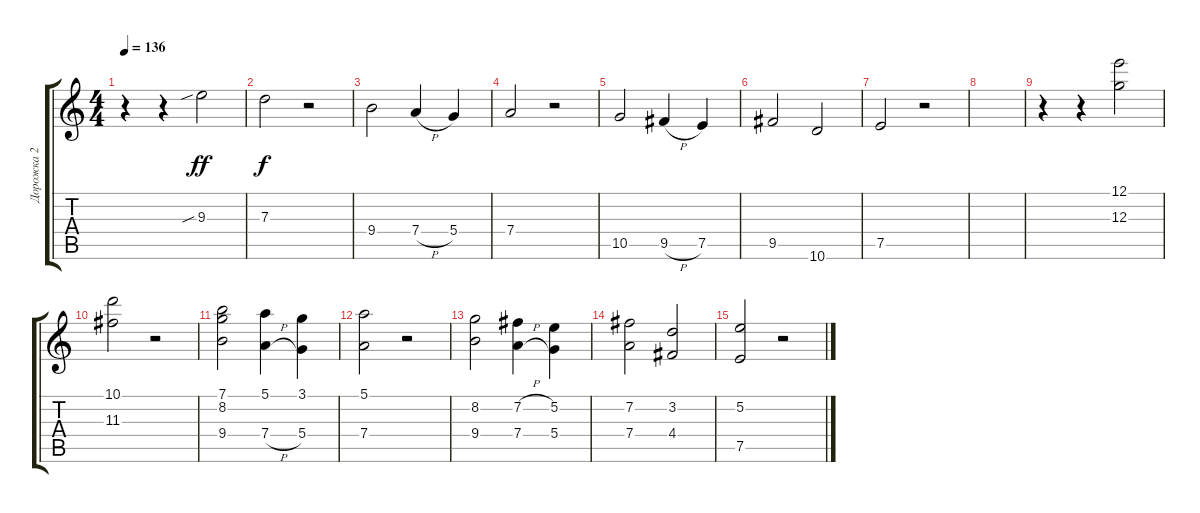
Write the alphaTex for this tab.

\track ("Дорожка 2" "Дорожка 2") {instrument acousticguitarsteel}
\staff {score tabs}
\tuning (E4 B3 G3 D3 A2 E2) {hide}
\ts (4 4)
\tempo 136
\clef g2
\ks c
r.4{dy ff instrument acousticguitarsteel} r.4 9.3{sib}.2 |
7.3.2{dy f} r.2 |
9.4.2 7.4{h}.4 5.4.4 |
7.4.2 r.2 |
10.5.2 9.5{h}.4 7.5.4 |
9.5.2 10.6.2 |
7.5.2 r.2 |
|
r.4 r.4 (12.1 12.3).2 |
(10.1 11.3).2 r.2 |
(7.1 8.2 9.4).2 (5.1 7.4{h}).4 (3.1 5.4).4 |
(5.1 7.4).2 r.2 |
(8.2 9.4).2 (7.2{h} 7.4{h}).4 (5.2 5.4).4 |
(7.2 7.4).2 (3.2 4.4).2 |
(5.2 7.5).2 r.2
